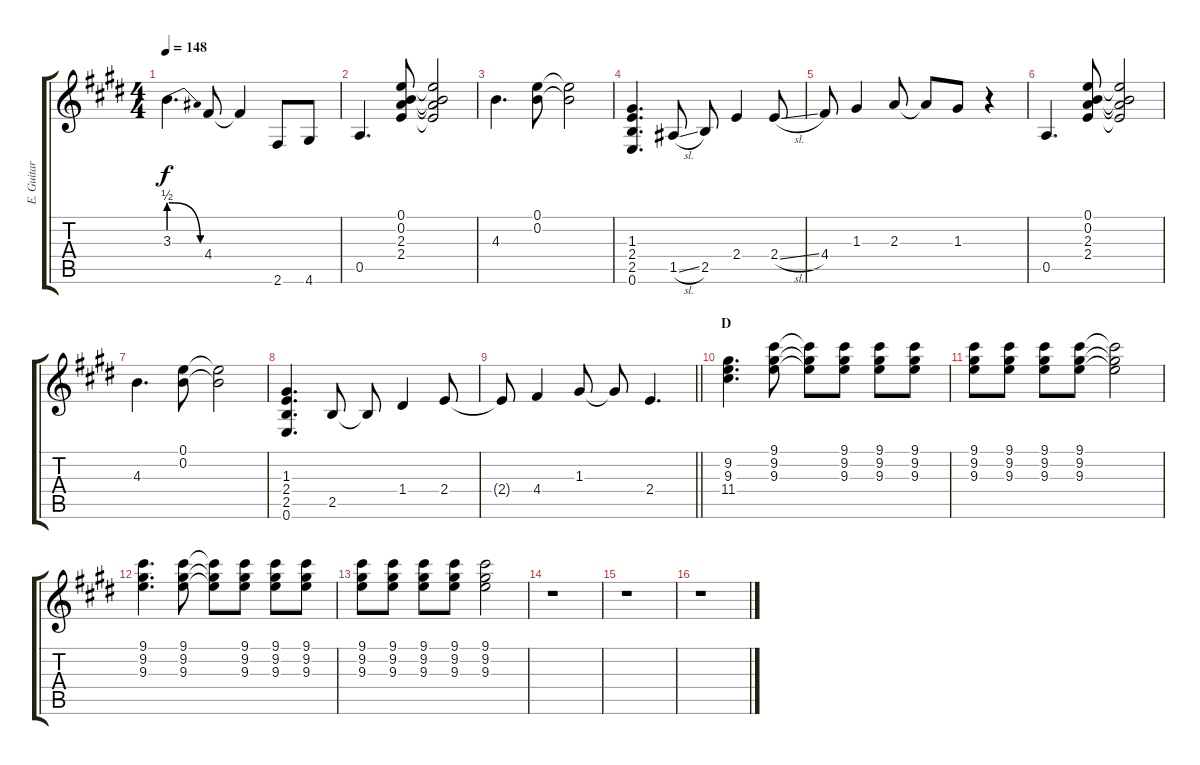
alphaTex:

\track ("E. Guitar II" "E. Guitar ") {instrument electricguitarclean}
\staff {score tabs}
\tuning (E4 B3 G3 D3 A2 E2) {hide}
\ts (4 4)
\tempo 148
\clef g2
\ks e
3.3{be (release 0 2 60 0) t}.4{d dy f} 4.4.8 4.4{t}.4 2.6.8 4.6.8 |
0.5.4{d} (0.1 0.2 2.3 2.4).8 (0.1{t} 0.2{t} 2.3{t} 2.4{t}).2 |
4.3.4{d} (0.1 0.2).8 (0.1{t} 0.2{t}).2 |
(1.3 2.4 2.5 0.6).4{d} 1.5{sl}.8 2.5.8 2.4.4 2.4{sl}.8 |
4.4.8 1.3.4 2.3.8 2.3{t}.8 1.3.8 r.4 |
0.5.4{d} (0.1 0.2 2.3 2.4).8 (0.1{t} 0.2{t} 2.3{t} 2.4{t}).2 |
4.3.4{d} (0.1 0.2).8 (0.1{t} 0.2{t}).2 |
(1.3 2.4 2.5 0.6).4{d} 2.5.8 2.5{t}.8 1.4.4 2.4.8 |
\barLineRight lightlight
2.4{t}.8 4.4.4 1.3.8 1.3{t}.8 2.4.4{d} |
\section ("" "D")
(9.2 9.3 11.4).4{d} (9.1 9.2 9.3).8 (9.1{t} 9.2{t} 9.3{t}).8 (9.1 9.2 9.3).8 (9.1 9.2 9.3).8 (9.1 9.2 9.3).8 |
(9.1 9.2 9.3).8 (9.1 9.2 9.3).8 (9.1 9.2 9.3).8 (9.1 9.2 9.3).8 (9.1{t} 9.2{t} 9.3{t}).2 |
(9.1 9.2 9.3).4{d} (9.1 9.2 9.3).8 (9.1{t} 9.2{t} 9.3{t}).8 (9.1 9.2 9.3).8 (9.1 9.2 9.3).8 (9.1 9.2 9.3).8 |
(9.1 9.2 9.3).8 (9.1 9.2 9.3).8 (9.1 9.2 9.3).8 (9.1 9.2 9.3).8 (9.1 9.2 9.3).2 |
r.1 |
r.1 |
r.1
